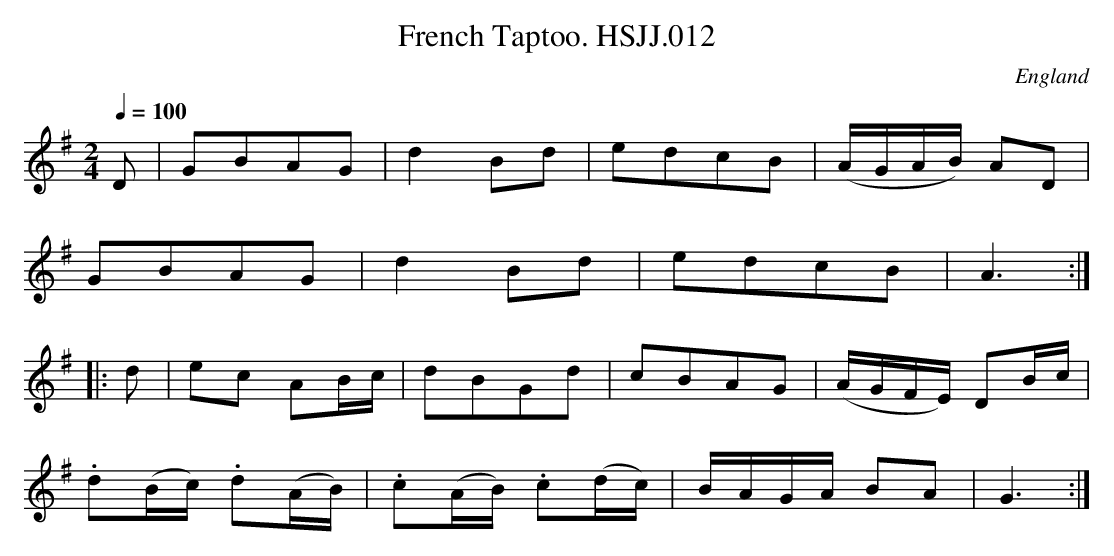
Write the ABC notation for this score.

X:1
T:French Taptoo. HSJJ.012
L:1/8
M:2/4
O:England
Q:1/4=100
K:G
D|GBAG|d2Bd|edcB|(A/G/A/B/) AD|!
GBAG|d2Bd|edcB|A3:|!
|:d|ec AB/c/|dBGd|cBAG|(A/G/F/E/) DB/c/|!
.d(B/c/) .d(A/B/)|.c(A/B/) .c(d/c/)|\
B/A/G/A/ BA|G3:|]
